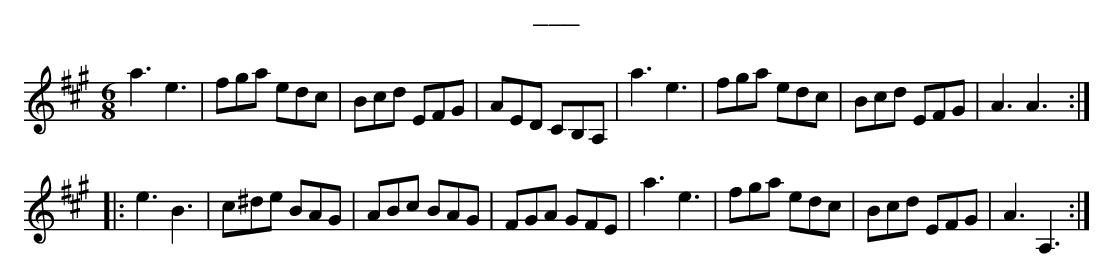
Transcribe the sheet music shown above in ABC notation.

X:1
T:___
K:Amaj
M:6/8
L:1/8
a3 e3|fga edc|Bcd EFG|AED CB,A,|a3 e3|fga edc|Bcd EFG|A3 A3:|
|:e3 B3|c^de BAG|ABc BAG|FGA GFE|a3 e3|fga edc|Bcd EFG|A3 A,3:|]
